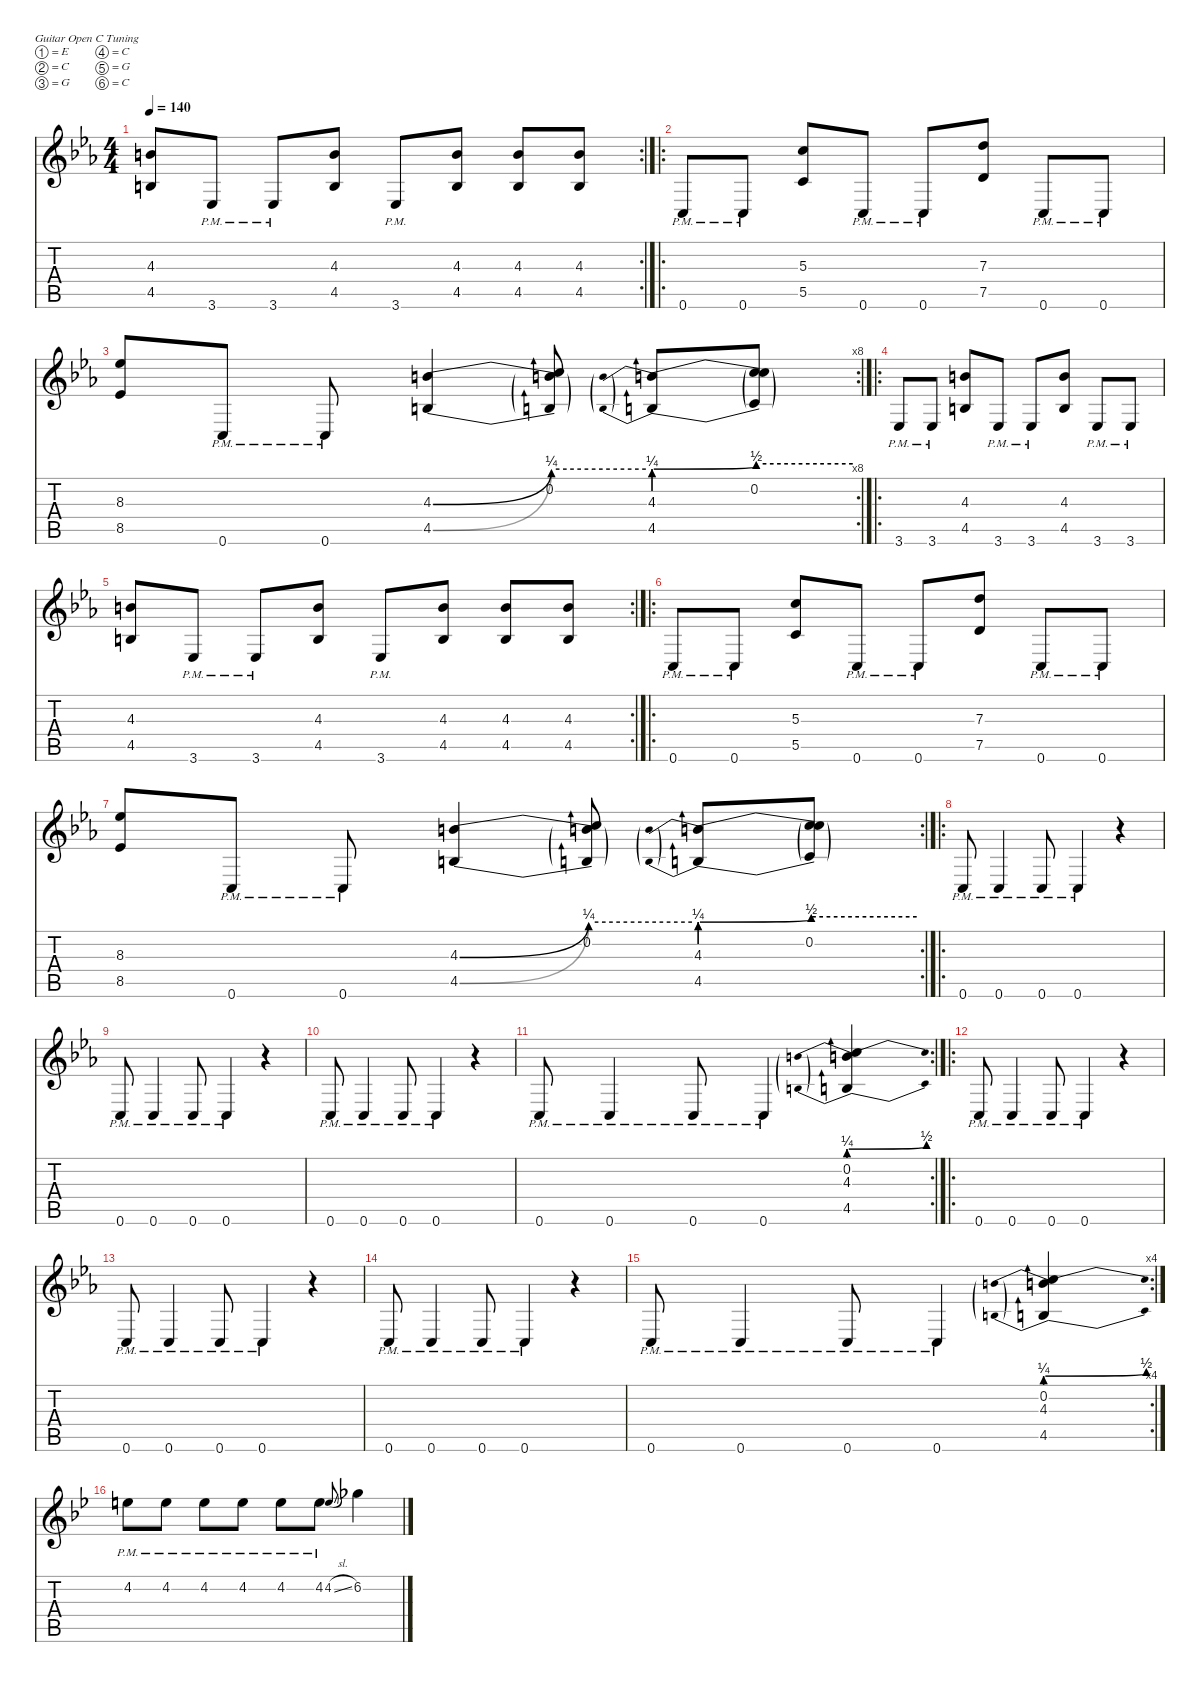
\defaultSystemsLayout 4
\hideDynamics
\bracketExtendMode nobrackets
\singleTrackTrackNamePolicy hidden
\multiTrackTrackNamePolicy hidden
\firstSystemTrackNameMode fullname
\otherSystemsTrackNameOrientation horizontal
\track ("Guitar 1" "od.guit.") {mute instrument overdrivenguitar}
\staff {score tabs}
\tuning (E4 C4 G3 C3 G2 C2)
\rc 2
\ts (4 4)
\tempo 140
\clef g2
\ks cminor
(4.3{acc forcenatural} 4.5{acc forcenatural}).8{dy f beam Up} 3.6{pm acc b}.8{beam Up} 3.6{pm acc b}.8{beam Up} (4.3{acc forcenatural} 4.5{acc forcenatural}).8{beam Up} 3.6{pm acc b}.8{beam Up} (4.3{acc forcenatural} 4.5{acc forcenatural}).8{beam Up} (4.3{acc forcenatural} 4.5{acc forcenatural}).8{beam Up} (4.3{acc forcenatural} 4.5{acc forcenatural}).8{beam Up} |
\ro
0.6{pm acc forcenatural}.8{beam Up} 0.6{pm acc forcenatural}.8{beam Up} (5.3{acc forcenatural} 5.5{acc forcenatural}).8{beam Up} 0.6{pm acc forcenatural}.8{beam Up} 0.6{pm acc forcenatural}.8{beam Up} (7.3{acc forcenatural} 7.5{acc forcenatural}).8{beam Up} 0.6{pm acc forcenatural}.8{beam Up} 0.6{pm acc forcenatural}.8{beam Up} |
\rc 8
(8.3{acc b} 8.5{acc b}).8{beam Up} 0.6{pm acc forcenatural}.8{beam Up} 0.6{pm acc forcenatural}.8{beam Up} (4.3{be (bend 0 0 60 1) acc forcenatural} 4.5{be (bend 0 0 60 1) acc forcenatural}).4{beam Up} (0.2{acc forcenatural} 4.3{be (hold 0 1 60 1) t acc forcenatural} 4.5{be (hold 0 1 60 1) t acc forcenatural}).8{beam Up} (4.3{be (prebendbend 0 1 60 2) acc forcenatural} 4.5{be (prebendbend 0 1 60 2) acc forcenatural}).8{beam Up} (0.2{acc forcenatural} 4.3{be (hold 0 2 60 2) t} 4.5{be (hold 0 2 60 2) t}).8{beam Up} |
\ro
3.6{pm acc b}.8{beam Up} 3.6{pm acc b}.8{beam Up} (4.3{acc forcenatural} 4.5{acc forcenatural}).8{beam Up} 3.6{pm acc b}.8{beam Up} 3.6{pm acc b}.8{beam Up} (4.3{acc forcenatural} 4.5{acc forcenatural}).8{beam Up} 3.6{pm acc b}.8{beam Up} 3.6{pm acc b}.8{beam Up} |
\rc 2
(4.3{acc forcenatural} 4.5{acc forcenatural}).8{beam Up} 3.6{pm acc b}.8{beam Up} 3.6{pm acc b}.8{beam Up} (4.3{acc forcenatural} 4.5{acc forcenatural}).8{beam Up} 3.6{pm acc b}.8{beam Up} (4.3{acc forcenatural} 4.5{acc forcenatural}).8{beam Up} (4.3{acc forcenatural} 4.5{acc forcenatural}).8{beam Up} (4.3{acc forcenatural} 4.5{acc forcenatural}).8{beam Up} |
\ro
0.6{pm acc forcenatural}.8{beam Up} 0.6{pm acc forcenatural}.8{beam Up} (5.3{acc forcenatural} 5.5{acc forcenatural}).8{beam Up} 0.6{pm acc forcenatural}.8{beam Up} 0.6{pm acc forcenatural}.8{beam Up} (7.3{acc forcenatural} 7.5{acc forcenatural}).8{beam Up} 0.6{pm acc forcenatural}.8{beam Up} 0.6{pm acc forcenatural}.8{beam Up} |
\rc 2
(8.3{acc b} 8.5{acc b}).8{beam Up} 0.6{pm acc forcenatural}.8{beam Up} 0.6{pm acc forcenatural}.8{beam Up} (4.3{be (bend 0 0 60 1) acc forcenatural} 4.5{be (bend 0 0 60 1) acc forcenatural}).4{beam Up} (0.2{acc forcenatural} 4.3{be (hold 0 1 60 1) t acc forcenatural} 4.5{be (hold 0 1 60 1) t acc forcenatural}).8{beam Up} (4.3{be (prebendbend 0 1 60 2) acc forcenatural} 4.5{be (prebendbend 0 1 60 2) acc forcenatural}).8{beam Up} (0.2{acc forcenatural} 4.3{be (hold 0 2 60 2) t} 4.5{be (hold 0 2 60 2) t}).8{beam Up} |
\ro
0.6{pm acc forcenatural}.8{beam Up} 0.6{pm acc forcenatural}.4{beam Up} 0.6{pm acc forcenatural}.8{beam Up} 0.6{pm acc forcenatural}.4{beam Up} r.4{beam Up} |
0.6{pm acc forcenatural}.8{beam Up} 0.6{pm acc forcenatural}.4{beam Up} 0.6{pm acc forcenatural}.8{beam Up} 0.6{pm acc forcenatural}.4{beam Up} r.4{beam Up} |
0.6{pm acc forcenatural}.8{beam Up} 0.6{pm acc forcenatural}.4{beam Up} 0.6{pm acc forcenatural}.8{beam Up} 0.6{pm acc forcenatural}.4{beam Up} r.4{beam Up} |
\rc 2
0.6{pm acc forcenatural}.8{beam Up} 0.6{pm acc forcenatural}.4{beam Up} 0.6{pm acc forcenatural}.8{beam Up} 0.6{pm acc forcenatural}.4{beam Up} (0.2{acc forcenatural} 4.3{be (prebendbend 0 1 45 2) acc forcenatural} 4.5{be (prebendbend 0 1 45 2) acc forcenatural}).4{beam Up} |
\ro
0.6{pm acc forcenatural}.8{beam Up} 0.6{pm acc forcenatural}.4{beam Up} 0.6{pm acc forcenatural}.8{beam Up} 0.6{pm acc forcenatural}.4{beam Up} r.4{beam Up} |
0.6{pm acc forcenatural}.8{beam Up} 0.6{pm acc forcenatural}.4{beam Up} 0.6{pm acc forcenatural}.8{beam Up} 0.6{pm acc forcenatural}.4{beam Up} r.4{beam Up} |
0.6{pm acc forcenatural}.8{beam Up} 0.6{pm acc forcenatural}.4{beam Up} 0.6{pm acc forcenatural}.8{beam Up} 0.6{pm acc forcenatural}.4{beam Up} r.4{beam Up} |
\rc 4
0.6{pm acc forcenatural}.8{beam Up} 0.6{pm acc forcenatural}.4{beam Up} 0.6{pm acc forcenatural}.8{beam Up} 0.6{pm acc forcenatural}.4{beam Up} (0.2{acc forcenatural} 4.3{be (prebendbend 0 1 45 2) acc forcenatural} 4.5{be (prebendbend 0 1 45 2) acc forcenatural}).4{beam Up} |
\ks gminor
4.2{pm acc forcenatural}.8{beam Down} 4.2{pm acc forcenatural}.8{beam Down} 4.2{pm acc forcenatural}.8{beam Down} 4.2{pm acc forcenatural}.8{beam Down} 4.2{pm acc forcenatural}.8{beam Down} 4.2{pm acc forcenatural}.8{beam Down} 4.2{sl acc forcenatural}.8{gr onbeat dy mf beam Up} 6.2{acc b}.4{dy f beam Down}
